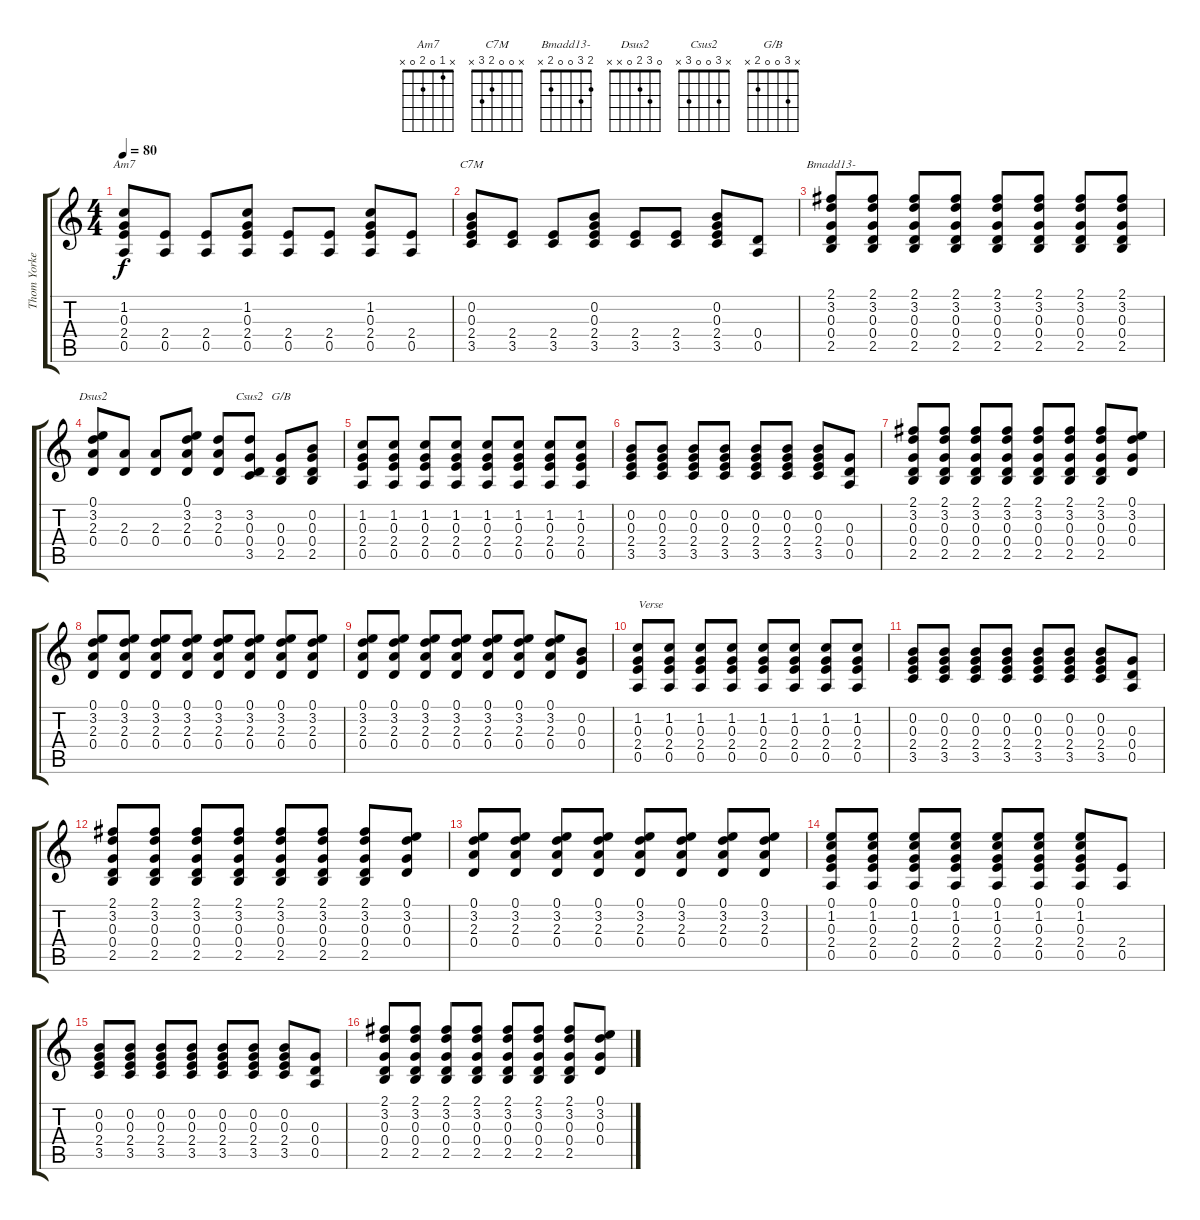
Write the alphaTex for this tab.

\track ("Thom Yorke (guitar)" "Thom Yorke") {instrument acousticguitarsteel}
\staff {score tabs}
\tuning (E4 B3 G3 D3 A2 E2) {hide}
\chord ("Am7" x 1 0 2 0 x)
\chord ("C7M" x 0 0 2 3 x)
\chord ("Bmadd13-" 2 3 0 0 2 x)
\chord ("Dsus2" 0 3 2 0 x x)
\chord ("Csus2" x 3 0 0 3 x)
\chord ("G/B" x 3 0 0 2 x)
\ts (4 4)
\tempo 80
\clef g2
\ks c
(1.2 0.3 2.4 0.5).8{ch "Am7" dy f instrument acousticguitarsteel} (2.4 0.5).8 (2.4 0.5).8 (1.2 0.3 2.4 0.5).8 (2.4 0.5).8 (2.4 0.5).8 (1.2 0.3 2.4 0.5).8 (2.4 0.5).8 |
(0.2 0.3 2.4 3.5).8{ch "C7M"} (2.4 3.5).8 (2.4 3.5).8 (0.2 0.3 2.4 3.5).8 (2.4 3.5).8 (2.4 3.5).8 (0.2 0.3 2.4 3.5).8 (0.4 0.5).8 |
(2.1 3.2 0.3 0.4 2.5).8{ch "Bmadd13-"} (2.1 3.2 0.3 0.4 2.5).8 (2.1 3.2 0.3 0.4 2.5).8 (2.1 3.2 0.3 0.4 2.5).8 (2.1 3.2 0.3 0.4 2.5).8 (2.1 3.2 0.3 0.4 2.5).8 (2.1 3.2 0.3 0.4 2.5).8 (2.1 3.2 0.3 0.4 2.5).8 |
(0.1 3.2 2.3 0.4).8{ch "Dsus2"} (2.3 0.4).8 (2.3 0.4).8 (0.1 3.2 2.3 0.4).8 (3.2 2.3 0.4).8 (3.2 0.3 0.4 3.5).8{ch "Csus2"} (0.3 0.4 2.5).8{ch "G/B"} (0.2 0.3 0.4 2.5).8 |
(1.2 0.3 2.4 0.5).8 (1.2 0.3 2.4 0.5).8 (1.2 0.3 2.4 0.5).8 (1.2 0.3 2.4 0.5).8 (1.2 0.3 2.4 0.5).8 (1.2 0.3 2.4 0.5).8 (1.2 0.3 2.4 0.5).8 (1.2 0.3 2.4 0.5).8 |
(0.2 0.3 2.4 3.5).8 (0.2 0.3 2.4 3.5).8 (0.2 0.3 2.4 3.5).8 (0.2 0.3 2.4 3.5).8 (0.2 0.3 2.4 3.5).8 (0.2 0.3 2.4 3.5).8 (0.2 0.3 2.4 3.5).8 (0.3 0.4 0.5).8 |
(2.1 3.2 0.3 0.4 2.5).8 (2.1 3.2 0.3 0.4 2.5).8 (2.1 3.2 0.3 0.4 2.5).8 (2.1 3.2 0.3 0.4 2.5).8 (2.1 3.2 0.3 0.4 2.5).8 (2.1 3.2 0.3 0.4 2.5).8 (2.1 3.2 0.3 0.4 2.5).8 (0.1 3.2 0.3 0.4).8 |
(0.1 3.2 2.3 0.4).8 (0.1 3.2 2.3 0.4).8 (0.1 3.2 2.3 0.4).8 (0.1 3.2 2.3 0.4).8 (0.1 3.2 2.3 0.4).8 (0.1 3.2 2.3 0.4).8 (0.1 3.2 2.3 0.4).8 (0.1 3.2 2.3 0.4).8 |
(0.1 3.2 2.3 0.4).8 (0.1 3.2 2.3 0.4).8 (0.1 3.2 2.3 0.4).8 (0.1 3.2 2.3 0.4).8 (0.1 3.2 2.3 0.4).8 (0.1 3.2 2.3 0.4).8 (0.1 3.2 2.3 0.4).8 (0.2 0.3 0.4).8 |
(1.2 0.3 2.4 0.5).8{txt "Verse"} (1.2 0.3 2.4 0.5).8 (1.2 0.3 2.4 0.5).8 (1.2 0.3 2.4 0.5).8 (1.2 0.3 2.4 0.5).8 (1.2 0.3 2.4 0.5).8 (1.2 0.3 2.4 0.5).8 (1.2 0.3 2.4 0.5).8 |
(0.2 0.3 2.4 3.5).8 (0.2 0.3 2.4 3.5).8 (0.2 0.3 2.4 3.5).8 (0.2 0.3 2.4 3.5).8 (0.2 0.3 2.4 3.5).8 (0.2 0.3 2.4 3.5).8 (0.2 0.3 2.4 3.5).8 (0.3 0.4 0.5).8 |
(2.1 3.2 0.3 0.4 2.5).8 (2.1 3.2 0.3 0.4 2.5).8 (2.1 3.2 0.3 0.4 2.5).8 (2.1 3.2 0.3 0.4 2.5).8 (2.1 3.2 0.3 0.4 2.5).8 (2.1 3.2 0.3 0.4 2.5).8 (2.1 3.2 0.3 0.4 2.5).8 (0.1 3.2 0.3 0.4).8 |
(0.1 3.2 2.3 0.4).8 (0.1 3.2 2.3 0.4).8 (0.1 3.2 2.3 0.4).8 (0.1 3.2 2.3 0.4).8 (0.1 3.2 2.3 0.4).8 (0.1 3.2 2.3 0.4).8 (0.1 3.2 2.3 0.4).8 (0.1 3.2 2.3 0.4).8 |
(0.1 1.2 0.3 2.4 0.5).8 (0.1 1.2 0.3 2.4 0.5).8 (0.1 1.2 0.3 2.4 0.5).8 (0.1 1.2 0.3 2.4 0.5).8 (0.1 1.2 0.3 2.4 0.5).8 (0.1 1.2 0.3 2.4 0.5).8 (0.1 1.2 0.3 2.4 0.5).8 (2.4 0.5).8 |
(0.2 0.3 2.4 3.5).8 (0.2 0.3 2.4 3.5).8 (0.2 0.3 2.4 3.5).8 (0.2 0.3 2.4 3.5).8 (0.2 0.3 2.4 3.5).8 (0.2 0.3 2.4 3.5).8 (0.2 0.3 2.4 3.5).8 (0.3 0.4 0.5).8 |
(2.1 3.2 0.3 0.4 2.5).8 (2.1 3.2 0.3 0.4 2.5).8 (2.1 3.2 0.3 0.4 2.5).8 (2.1 3.2 0.3 0.4 2.5).8 (2.1 3.2 0.3 0.4 2.5).8 (2.1 3.2 0.3 0.4 2.5).8 (2.1 3.2 0.3 0.4 2.5).8 (0.1 3.2 0.3 0.4).8
